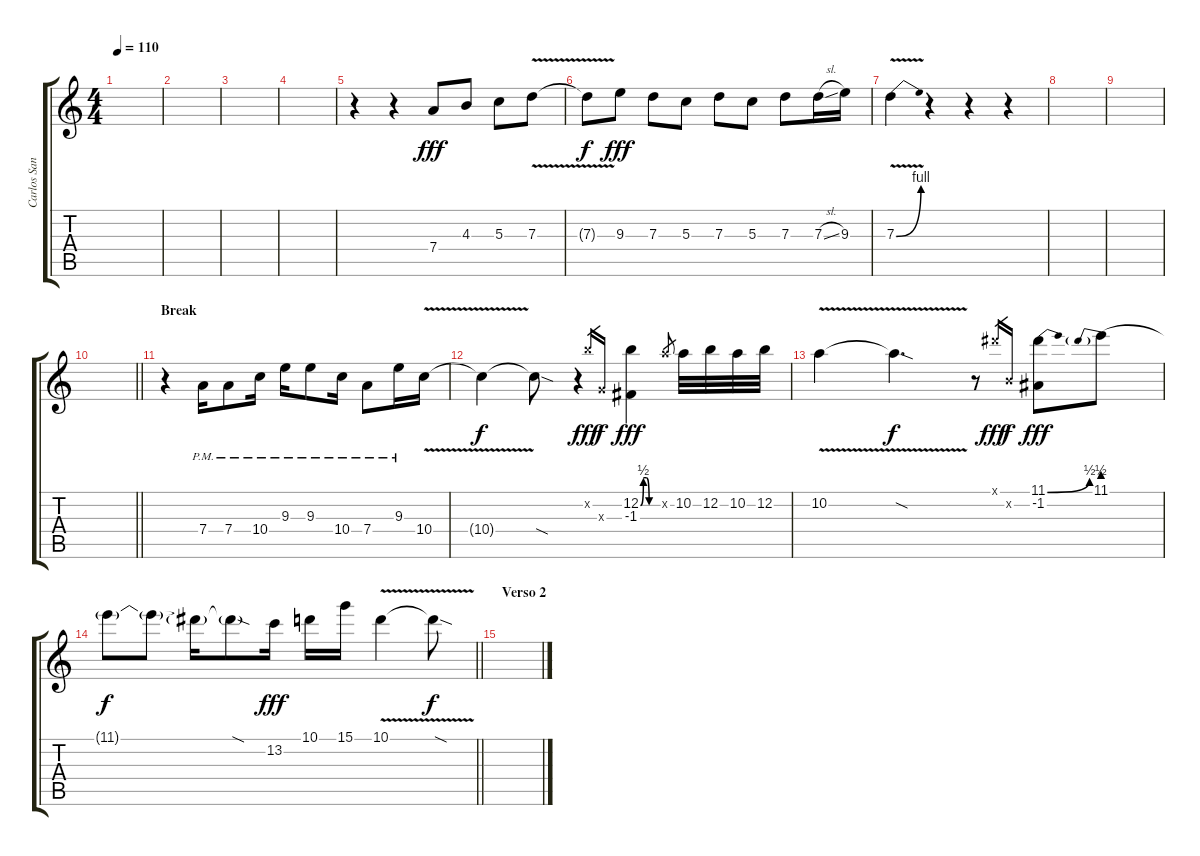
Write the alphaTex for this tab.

\track ("Carlos Santana" "Carlos San") {instrument distortionguitar}
\staff {score tabs}
\tuning (E4 B3 G3 D3 A2 E2) {hide}
\ts (4 4)
\tempo 110
\clef g2
\ks c
|
|
|
|
r.4 r.4 7.4.8{dy fff} 4.3.8 5.3.8 7.3{v}.8 |
7.3{t}.8{dy f} 9.3.8{dy fff} 7.3.8 5.3.8 7.3.8 5.3.8 7.3.8 7.3{sl}.16 9.3.16 |
7.3{be (bend 0 0 60 4) v}.4 r.4 r.4 r.4 |
|
|
\barLineRight lightlight
|
\section ("" "Break")
r.4 7.4{pm}.16 7.4{pm}.8 10.4{pm}.16 9.3{pm}.16 9.3{pm}.8 10.4{pm}.16 7.4{pm}.8 9.3{pm}.16 10.4{v}.16 |
10.4{t}.4{dy f} 10.4{sod t}.8 r.4 12.2{x}.16{gr dy fff} 0.3{x}.16{gr dy f} (12.2{be (custom 0 0 10 2 20 2 30 0 60 0)} -1.3).4{dy fff} 10.2{x}.8{gr} 10.2.32 12.2.32 10.2.32 12.2.32 |
10.2{v}.4 10.2{sod t}.4{d dy f} r.8 11.1{x}.16{gr dy fff} 0.2{x}.16{gr dy f} (11.1{be (bend 0 0 60 2)} -1.2).8{dy fff} 11.1{be (prebend 0 2 60 2)}.8 |
\barLineRight lightlight
11.1{t}.8{dy f} 11.1{t}.8 11.1{t}.16 11.1{sod t}.8 13.2.16{dy fff} 10.1.16 15.1.16 10.1{v}.4 10.1{sod t}.8{dy f} |
\section ("" "Verso 2")
